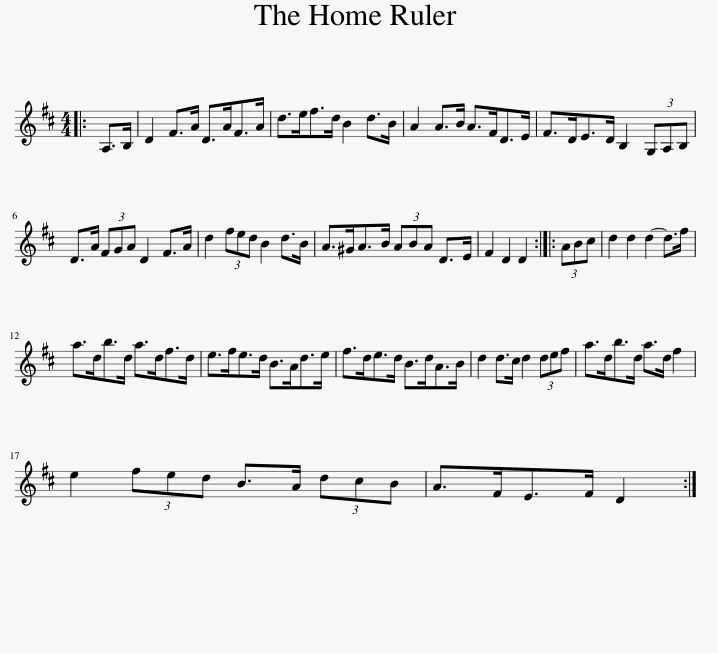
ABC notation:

X:1
L:1/8
M:4/4
I:linebreak $
K:D
V:1 treble
V:1
|: A,>B, | D2 F>A D>AF>A | d>ef>d B2 d>B | A2 A>B A>FD>E | F>DE>D B,2 (3G,A,B, |$ %5
 D>A (3FGA D2 F>A | d2 (3fed B2 d>B | A>^GA>B (3ABA D>E | F2 D2 D2 :: (3ABc | %10
 d2 d2 d2- d>f |$ a>db>d a>df>d | e>fe>d B>Ad>e | f>de>d B>dA>B | d2 d>c d2 (3def | %15
 a>db>d a>d f2 |$ e2 (3fed B>A (3dcB | A>FE>F D2 :| %18
